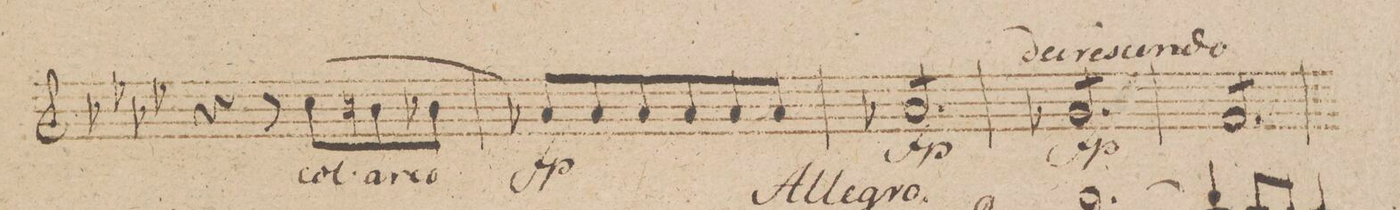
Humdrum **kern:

**kern	**dynam
*I"Violino 1mo	*
*clefG2	*
*k[b-e-a-d-]	*
*met(c|)	*
*M3/4	*
4r	.
8r	.
(8cc\L	.
8bn\	.
8b-X\J	.
=116	=116
8a-X/L)	fp
8a-/	.
*null	*
8a-/	.
8a-/	.
8a-/	.
8a-/J	.
=117	=117
*tremolo	*
8a-/L	fp
8a-/	.
8a-/	.
8a-/	.
8a-/	.
8a-/J	.
=118	=118
8g-X/L	> fp
8g-X/	.
8g-X/	.
8g-X/	.
8g-X/	.
8g-X/J	.
=119	=119
8f/L	.
8f/	.
8f/	.
8f/	.
8f/	.
8f/J	.
=120	=120
*-	*-
